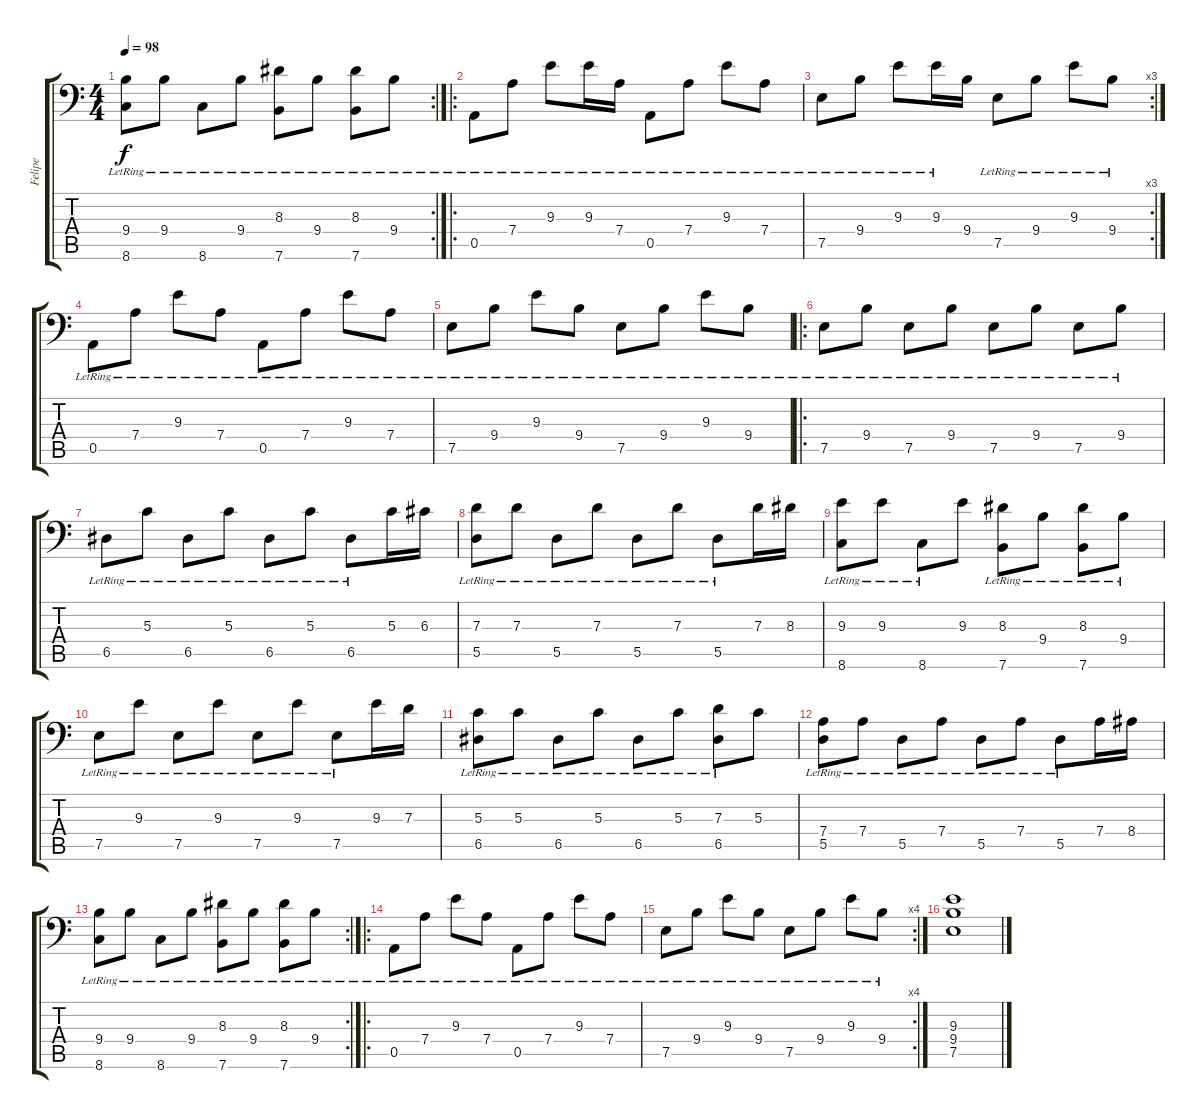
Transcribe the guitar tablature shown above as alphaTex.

\track ("Felipe" "Felipe") {instrument acousticguitarnylon}
\staff {score tabs}
\tuning (E3 B2 G2 D2 A1 E1) {hide}
\rc 2
\ts (4 4)
\tempo 98
\clef f4
\ks c
(9.4{lr} 8.6{lr}).8{dy f} 9.4{lr}.8 8.6{lr}.8 9.4{lr}.8 (8.3{lr} 7.6{lr}).8 9.4{lr}.8 (8.3{lr} 7.6{lr}).8 9.4{lr}.8{instrument electricguitarjazz} |
\ro
0.5{lr}.8 7.4{lr}.8 9.3{lr}.8 9.3{lr}.16 7.4{lr}.16 0.5{lr}.8 7.4{lr}.8 9.3{lr}.8 7.4{lr}.8 |
\rc 3
7.5{lr}.8 9.4{lr}.8 9.3{lr}.8 9.3{lr}.16 9.4.16 7.5{lr}.8 9.4{lr}.8 9.3{lr}.8 9.4{lr}.8 |
0.5{lr}.8 7.4{lr}.8 9.3{lr}.8 7.4{lr}.8 0.5{lr}.8 7.4{lr}.8 9.3{lr}.8 7.4{lr}.8 |
7.5{lr}.8 9.4{lr}.8 9.3{lr}.8 9.4{lr}.8 7.5{lr}.8 9.4{lr}.8 9.3{lr}.8 9.4{lr}.8 |
\ro
7.5{lr}.8{balance 15 instrument electricbassfinger} 9.4{lr}.8 7.5{lr}.8 9.4{lr}.8 7.5{lr}.8 9.4{lr}.8 7.5{lr}.8 9.4{lr}.8 |
6.5{lr}.8 5.3{lr}.8 6.5{lr}.8 5.3{lr}.8 6.5{lr}.8 5.3{lr}.8 6.5{lr}.8 5.3.16 6.3.16 |
(7.3{lr} 5.5{lr}).8 7.3{lr}.8 5.5{lr}.8 7.3{lr}.8 5.5{lr}.8 7.3{lr}.8 5.5{lr}.8 7.3.16 8.3.16 |
(9.3{lr} 8.6{lr}).8 9.3{lr}.8 8.6{lr}.8 9.3.8 (8.3{lr} 7.6{lr}).8 9.4{lr}.8 (8.3{lr} 7.6{lr}).8 9.4{lr}.8 |
7.5{lr}.8 9.3{lr}.8 7.5{lr}.8 9.3{lr}.8 7.5{lr}.8 9.3{lr}.8 7.5{lr}.8 9.3.16 7.3.16 |
(5.3{lr} 6.5{lr}).8 5.3{lr}.8 6.5{lr}.8 5.3{lr}.8 6.5{lr}.8 5.3{lr}.8 (7.3{lr} 6.5{lr}).8 5.3.8 |
(7.4{lr} 5.5{lr}).8 7.4{lr}.8 5.5{lr}.8 7.4{lr}.8 5.5{lr}.8 7.4{lr}.8 5.5{lr}.8 7.4.16 8.4.16 |
\rc 2
(9.4{lr} 8.6{lr}).8 9.4{lr}.8 8.6{lr}.8 9.4{lr}.8 (8.3{lr} 7.6{lr}).8 9.4{lr}.8 (8.3{lr} 7.6{lr}).8 9.4{lr}.8 |
\ro
0.5{lr}.8 7.4{lr}.8 9.3{lr}.8 7.4{lr}.8 0.5{lr}.8 7.4{lr}.8 9.3{lr}.8 7.4{lr}.8 |
\rc 4
7.5{lr}.8 9.4{lr}.8 9.3{lr}.8 9.4{lr}.8 7.5{lr}.8 9.4{lr}.8 9.3{lr}.8 9.4{lr}.8 |
(9.3 9.4 7.5).1{balance 8 instrument electricbassfinger}
